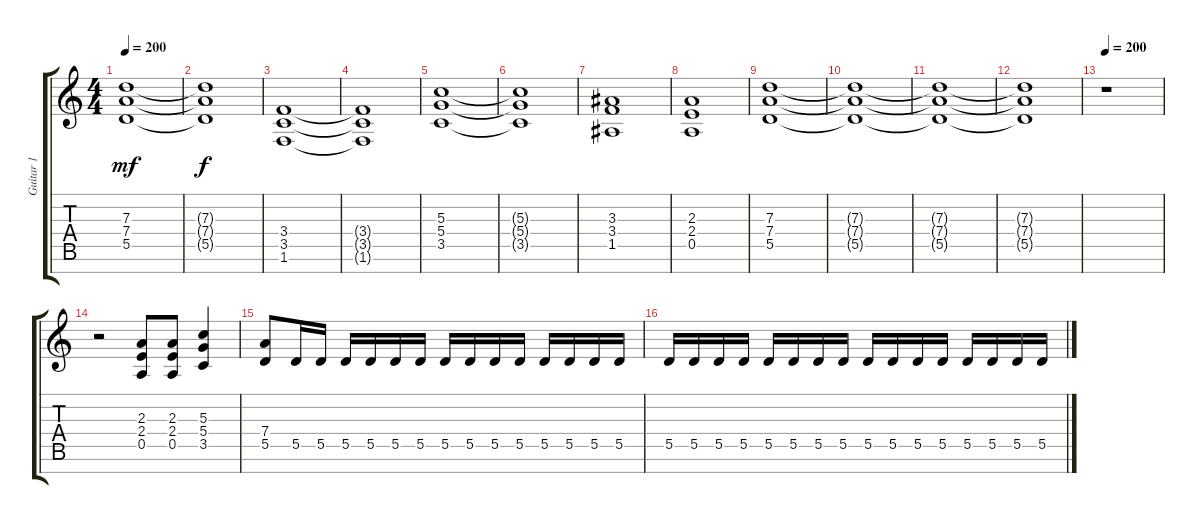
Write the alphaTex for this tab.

\track ("Guitar 1" "Guitar 1") {instrument overdrivenguitar}
\staff {score tabs}
\tuning (E4 B3 G3 D3 A2 E2 B1) {hide}
\ts (4 4)
\section ("" "")
\tempo 200
\clef g2
\ks c
(7.3 7.4 5.5).1{dy mf} |
(7.3{t} 7.4{t} 5.5{t}).1{dy f} |
(3.4 3.5 1.6).1 |
(3.4{t} 3.5{t} 1.6{t}).1 |
(5.3 5.4 3.5).1 |
(5.3{t} 5.4{t} 3.5{t}).1 |
(3.3 3.4 1.5).1 |
(2.3 2.4 0.5).1 |
(7.3 7.4 5.5).1 |
(7.3{t} 7.4{t} 5.5{t}).1 |
(7.3{t} 7.4{t} 5.5{t}).1 |
(7.3{t} 7.4{t} 5.5{t}).1 |
\tempo 200
r.1 |
r.2 (2.3 2.4 0.5).8 (2.3 2.4 0.5).8 (5.3 5.4 3.5).4 |
\section ("" "")
(7.4 5.5).8 5.5.16 5.5.16 5.5.16 5.5.16 5.5.16 5.5.16 5.5.16 5.5.16 5.5.16 5.5.16 5.5.16 5.5.16 5.5.16 5.5.16 |
5.5.16 5.5.16 5.5.16 5.5.16 5.5.16 5.5.16 5.5.16 5.5.16 5.5.16 5.5.16 5.5.16 5.5.16 5.5.16 5.5.16 5.5.16 5.5.16
